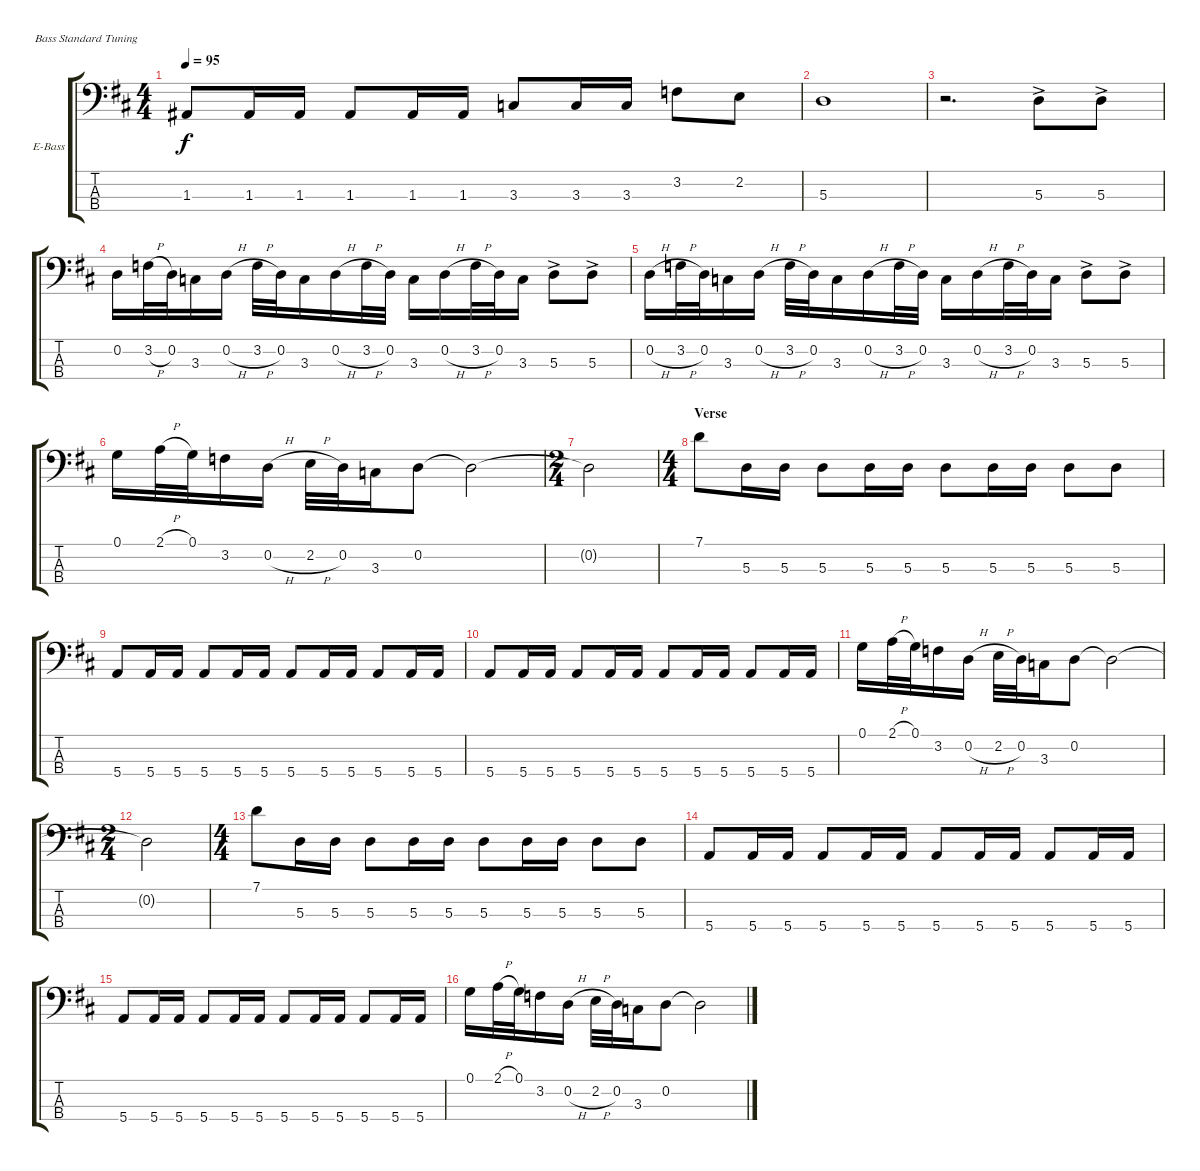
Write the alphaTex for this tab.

\defaultSystemsLayout 4
\bracketExtendMode groupsimilarinstruments
\firstSystemTrackNameOrientation horizontal
\otherSystemsTrackNameOrientation horizontal
\track ("Electric Bass" "E-Bass") {instrument electricbassfinger}
\staff {score tabs}
\tuning (G2 D2 A1 E1)
\ts (4 4)
\tempo 95
\clef f4
\ks d
1.3.8{dy f} 1.3.16 1.3.16 1.3.8 1.3.16 1.3.16 3.3.8 3.3.16 3.3.16 3.2.8 2.2.8 |
5.3.1 |
r.2{d} 5.3{ac}.8 5.3{ac}.8 |
0.2.16 3.2{h}.32 0.2.32 3.3.16 0.2{h}.16 3.2{h}.32 0.2.32 3.3.16 0.2{h}.16 3.2{h}.32 0.2.32 3.3.16 0.2{h}.16 3.2{h}.32 0.2.32 3.3.16 5.3{ac}.8 5.3{ac}.8 |
0.2{h}.16 3.2{h}.32 0.2.32 3.3.16 0.2{h}.16 3.2{h}.32 0.2.32 3.3.16 0.2{h}.16 3.2{h}.32 0.2.32 3.3.16 0.2{h}.16 3.2{h}.32 0.2.32 3.3.16 5.3{ac}.8 5.3{ac}.8 |
0.1.16 2.1{h}.32 0.1.32 3.2.16 0.2{h}.16 2.2{h}.32 0.2.32 3.3.16 0.2.8 0.2{t}.2 |
\ts (2 4)
0.2{t}.2 |
\ts (4 4)
\section ("" "Verse")
7.1.8 5.3.16 5.3.16 5.3.8 5.3.16 5.3.16 5.3.8 5.3.16 5.3.16 5.3.8 5.3.8 |
5.4.8 5.4.16 5.4.16 5.4.8 5.4.16 5.4.16 5.4.8 5.4.16 5.4.16 5.4.8 5.4.16 5.4.16 |
5.4.8 5.4.16 5.4.16 5.4.8 5.4.16 5.4.16 5.4.8 5.4.16 5.4.16 5.4.8 5.4.16 5.4.16 |
0.1.16 2.1{h}.32 0.1.32 3.2.16 0.2{h}.16 2.2{h}.32 0.2.32 3.3.16 0.2.8 0.2{t}.2 |
\ts (2 4)
0.2{t}.2 |
\ts (4 4)
7.1.8 5.3.16 5.3.16 5.3.8 5.3.16 5.3.16 5.3.8 5.3.16 5.3.16 5.3.8 5.3.8 |
5.4.8 5.4.16 5.4.16 5.4.8 5.4.16 5.4.16 5.4.8 5.4.16 5.4.16 5.4.8 5.4.16 5.4.16 |
5.4.8 5.4.16 5.4.16 5.4.8 5.4.16 5.4.16 5.4.8 5.4.16 5.4.16 5.4.8 5.4.16 5.4.16 |
0.1.16 2.1{h}.32 0.1.32 3.2.16 0.2{h}.16 2.2{h}.32 0.2.32 3.3.16 0.2.8 0.2{t}.2
